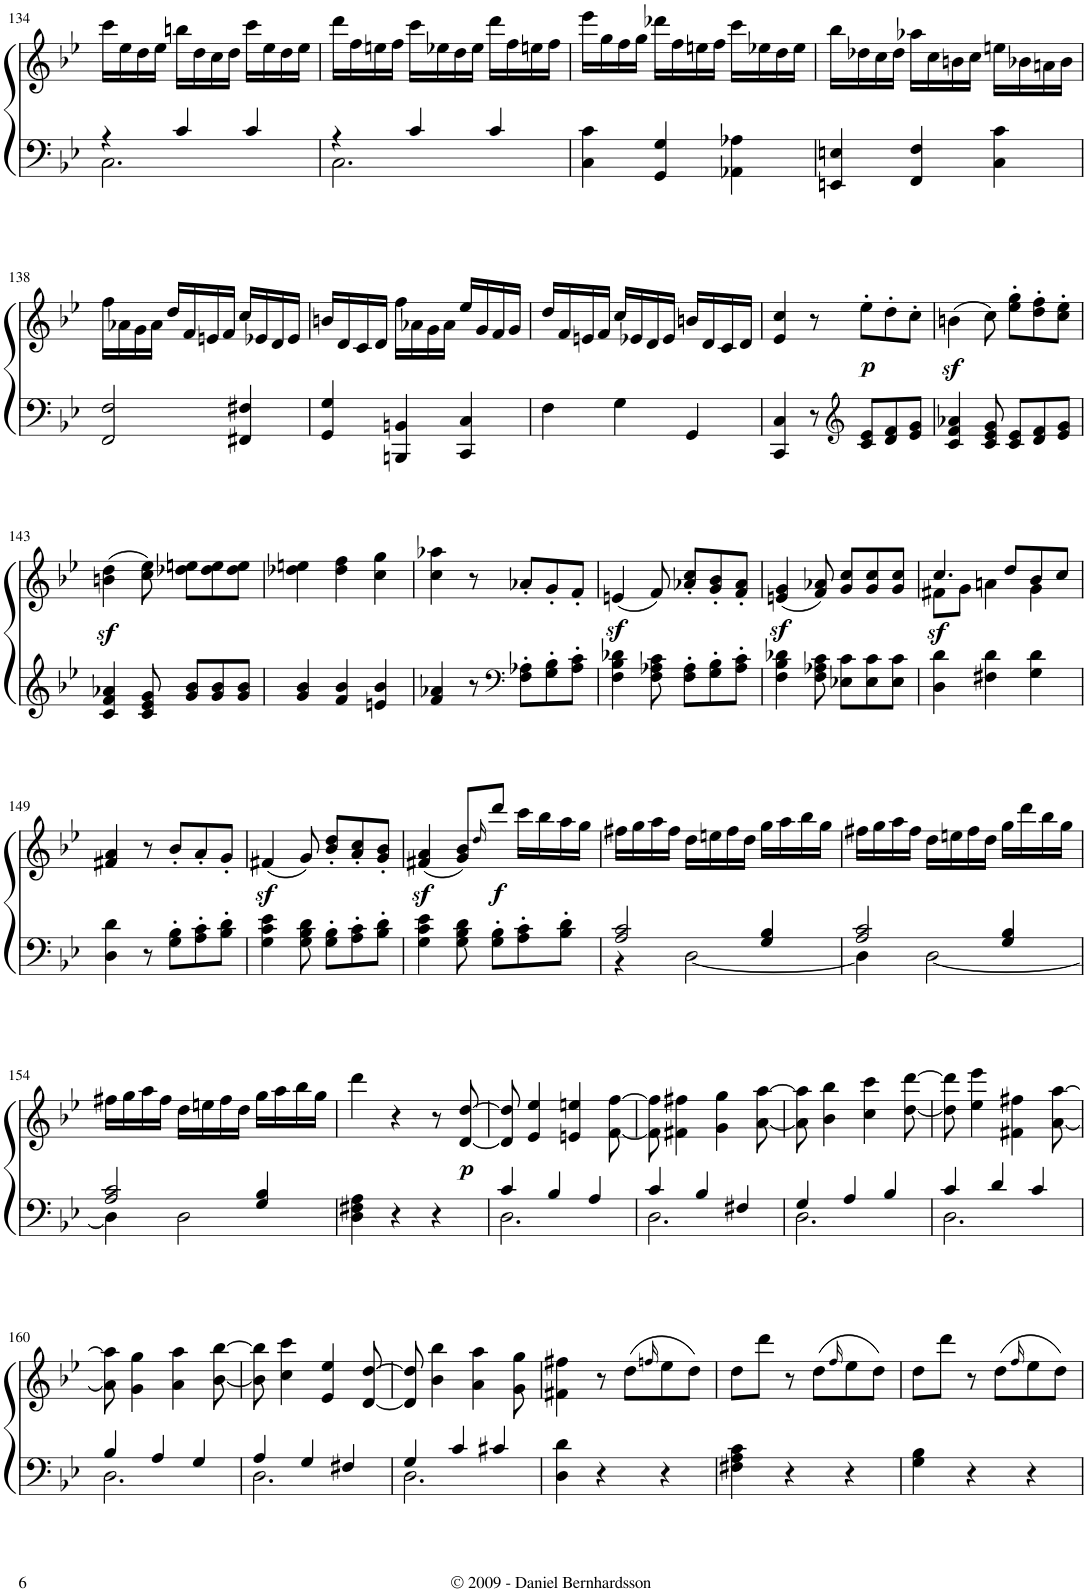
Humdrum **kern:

**kern	**kern	**dynam
*part1	*part1	*part1
*staff2	*staff1	*staff1/2
*I"Piano	*	*
*I'Pno.	*	*
!!LO:PB:g=z
*clefF4	*clefG2	*
*k[b-e-]	*k[b-e-]	*
*B-:	*B-:	*
*M3/4	*M3/4	*
=134	=134	=134
*^	*	*
4r	2.C\	16ccc\LL	.
.	.	16ee-\	.
.	.	16dd\	.
.	.	16ee-\JJ	.
4c/	.	16bbn\LL	.
.	.	16dd\	.
.	.	16cc\	.
.	.	16dd\JJ	.
4c/	.	16ccc\LL	.
.	.	16ee-\	.
.	.	16dd\	.
.	.	16ee-\JJ	.
=135	=135	=135	=135
4r	2.C\	16ddd\LL	.
.	.	16ff\	.
.	.	16een\	.
.	.	16ff\JJ	.
4c/	.	16ccc\LL	.
.	.	16ee-X\	.
.	.	16dd\	.
.	.	16ee-\JJ	.
4c/	.	16ddd\LL	.
.	.	16ff\	.
.	.	16een\	.
.	.	16ff\JJ	.
*v	*v	*	*
=136	=136	=136
4C\ 4c\	16eee-\LL	.
.	16gg\	.
.	16ff\	.
.	16gg\JJ	.
4GG/ 4G/	16ddd-X\LL	.
.	16ff\	.
.	16een\	.
.	16ff\JJ	.
4AA-X\ 4A-X\	16ccc\LL	.
.	16ee-X\	.
.	16dd\	.
.	16ee-\JJ	.
=137	=137	=137
4EEn/ 4En/	16bb-\LL	.
.	16dd-X\	.
.	16cc\	.
.	16dd-\JJ	.
4FF/ 4F/	16aa-X\LL	.
.	16cc\	.
.	16bn\	.
.	16cc\JJ	.
4C\ 4c\	16een\LL	.
.	16b-X\	.
.	16an\	.
.	16b-\JJ	.
!!LO:LB:g=z
=138	=138	=138
2FF/ 2F/	16ff\LL	.
.	16a-X\	.
.	16g\	.
.	16a-\JJ	.
.	16dd/LL	.
.	16f/	.
.	16en/	.
.	16f/JJ	.
4FF#X/ 4F#X/	16cc/LL	.
.	16e-X/	.
.	16d/	.
.	16e-/JJ	.
=139	=139	=139
4GG/ 4G/	16bn/LL	.
.	16d/	.
.	16c/	.
.	16d/JJ	.
4BBBn/ 4BBn/	16ff\LL	.
.	16a-X\	.
.	16g\	.
.	16a-\JJ	.
4CC/ 4C/	16ee-/LL	.
.	16g/	.
.	16f/	.
.	16g/JJ	.
=140	=140	=140
4F\	16dd/LL	.
.	16f/	.
.	16en/	.
.	16f/JJ	.
4G\	16cc/LL	.
.	16e-X/	.
.	16d/	.
.	16e-/JJ	.
4GG/	16bn/LL	.
.	16d/	.
.	16c/	.
.	16d/JJ	.
=141	=141	=141
4CC/ 4C/	4e-/ 4cc/	.
8r	8r	.
*clefG2	*	*
!	!	!LO:DY:b
8c/ 8e-/L	8ee-'\L	p
8d/ 8f/	8dd'\	.
8e-/ 8g/J	8cc'\J	.
=142	=142	=142
4c/ 4f/ 4a-X/	(4bnz<\	.
8c/ 8e-/ 8g/	8cc\)	.
8c/ 8e-/L	8ee-\' 8gg\'L	.
8d/ 8f/	8dd\' 8ff\'	.
8e-/ 8g/J	8cc\' 8ee-\'J	.
!!LO:LB:g=z
=143	=143	=143
4c/ 4f/ 4a-X/	(4bn\z< 4dd\z<	.
8c/ 8e-/ 8g/	8cc\ 8ee-\)	.
8g/ 8b-/L	8dd-X\ 8een\L	.
8g/ 8b-/	8dd-\ 8ee\	.
8g/ 8b-/J	8dd-\ 8ee\J	.
=144	=144	=144
4g/ 4b-/	4dd-X\ 4een\	.
4f/ 4b-/	4dd-\ 4ff\	.
4en/ 4b-/	4cc\ 4gg\	.
=145	=145	=145
4f/ 4a-X/	4cc\ 4aa-X\	.
8r	8r	.
*clefF4	*	*
8F\' 8A-X\'L	8a-X'/L	.
8G\' 8B-\'	8g'/	.
8A-\' 8c\'J	8f'/J	.
=146	=146	=146
4F\ 4B-\ 4d-X\	(4enz</	.
8F\ 8A-X\ 8c\	8f/)	.
8F\' 8A-\'L	8a-X/' 8cc/'L	.
8G\' 8B-\'	8g/' 8b-/'	.
8A-\' 8c\'J	8f/' 8a-/'J	.
=147	=147	=147
4F\ 4B-\ 4d-X\	(4en/z< 4g/z<	.
8F\ 8A-X\ 8c\	8f/ 8a-X/)	.
8E-X\ 8c\L	8g/ 8cc/L	.
8E-\ 8c\	8g/ 8cc/	.
8E-\ 8c\J	8g/ 8cc/J	.
=148	=148	=148
*	*^	*
!	!	!	!LO:DY:b
4D\ 4d\	4.cc/	8f#X\L	sf
.	.	8g\J	.
4F#X\ 4d\	.	4an\	.
.	8dd/L	.	.
4G\ 4d\	8b-/	4g\	.
.	8cc/J	.	.
*	*v	*v	*
!!LO:LB:g=z
=149	=149	=149
4D\ 4d\	4f#X/ 4a/	.
8r	8r	.
8G\' 8B-\'L	8b-'/L	.
8A\' 8c\'	8a'/	.
8B-\' 8d\'J	8g'/J	.
=150	=150	=150
4G\ 4c\ 4e-\	(4f#Xz</	.
8G\ 8B-\ 8d\	8g/)	.
8G\' 8B-\'L	8b-/' 8dd/'L	.
8A\' 8c\'	8a/' 8cc/'	.
8B-\' 8d\'J	8g/' 8b-/'J	.
=151	=151	=151
4G\ 4c\ 4e-\	(4f#X/z< 4a/z<	.
8G\ 8B-\ 8d\	8g/ 8b-/L)	.
.	16qdd/	.
!	!	!LO:DY:b
8G\' 8B-\'L	8ddd/J	f
8A\' 8c\'	16ccc\LL	.
.	16bb-\	.
8B-\' 8d\'J	16aa\	.
.	16gg\JJ	.
=152	=152	=152
*^	*	*
2A/ 2c/	4r	16ff#X\LL	.
.	.	16gg\	.
.	.	16aa\	.
.	.	16ff#\JJ	.
.	[2D\	16dd\LL	.
.	.	16een\	.
.	.	16ff#\	.
.	.	16dd\JJ	.
4G/ 4B-/	.	16gg\LL	.
.	.	16aa\	.
.	.	16bb-\	.
.	.	16gg\JJ	.
=153	=153	=153	=153
2A/ 2c/	4D\]	16ff#X\LL	.
.	.	16gg\	.
.	.	16aa\	.
.	.	16ff#\JJ	.
.	[2D\	16dd\LL	.
.	.	16een\	.
.	.	16ff#\	.
.	.	16dd\JJ	.
4G/ 4B-/	.	16gg\LL	.
.	.	16ddd\	.
.	.	16bb-\	.
.	.	16gg\JJ	.
!!LO:LB:g=z
=154	=154	=154	=154
2A/ 2c/	4D\]	16ff#X\LL	.
.	.	16gg\	.
.	.	16aa\	.
.	.	16ff#\JJ	.
.	2D\	16dd\LL	.
.	.	16een\	.
.	.	16ff#\	.
.	.	16dd\JJ	.
4G/ 4B-/	.	16gg\LL	.
.	.	16aa\	.
.	.	16bb-\	.
.	.	16gg\JJ	.
*v	*v	*	*
=155	=155	=155
4D\ 4F#X\ 4A\	4ddd\	.
4r	4r	.
4r	8r	.
!	!	!LO:DY:b
.	[8d/ [8dd/	p
=156	=156	=156
*^	*	*
4c/	2.D\	8d/] 8dd/]	.
.	.	4e-/ 4ee-/	.
4B-/	.	.	.
.	.	4en/ 4een/	.
4A/	.	.	.
.	.	[8f\ [8ff\	.
=157	=157	=157	=157
4c/	2.D\	8f\] 8ff\]	.
.	.	4f#X\ 4ff#X\	.
4B-/	.	.	.
.	.	4g\ 4gg\	.
4F#X/	.	.	.
.	.	[8a\ [8aa\	.
=158	=158	=158	=158
4G/	2.D\	8a\] 8aa\]	.
.	.	4b-\ 4bb-\	.
4A/	.	.	.
.	.	4cc\ 4ccc\	.
4B-/	.	.	.
.	.	[8dd\ [8ddd\	.
=159	=159	=159	=159
4c/	2.D\	8dd\] 8ddd\]	.
.	.	4ee-\ 4eee-\	.
4d/	.	.	.
.	.	4f#X\ 4ff#X\	.
4c/	.	.	.
.	.	[8a\ [8aa\	.
!!LO:LB:g=z
=160	=160	=160	=160
4B-/	2.D\	8a\] 8aa\]	.
.	.	4g\ 4gg\	.
4A/	.	.	.
.	.	4a\ 4aa\	.
4G/	.	.	.
.	.	[8b-\ [8bb-\	.
=161	=161	=161	=161
4A/	2.D\	8b-\] 8bb-\]	.
.	.	4cc\ 4ccc\	.
4G/	.	.	.
.	.	4e-/ 4ee-/	.
4F#X/	.	.	.
.	.	[8d/ [8dd/	.
=162	=162	=162	=162
4G/	2.D\	8d/] 8dd/]	.
.	.	4b-\ 4bb-\	.
4c/	.	.	.
.	.	4a\ 4aa\	.
4c#X/	.	.	.
.	.	8g\ 8gg\	.
*v	*v	*	*
=163	=163	=163
4D\ 4d\	4f#X\ 4ff#X\	.
4r	8r	.
.	(8dd\L	.
.	16qffn/	.
4r	8ee-\	.
.	8dd\J)	.
=164	=164	=164
4F#X\ 4A\ 4c\	8dd\L	.
.	8ddd\J	.
4r	8r	.
.	(8dd\L	.
.	16qff/	.
4r	8ee-\	.
.	8dd\J)	.
=165	=165	=165
4G\ 4B-\	8dd\L	.
.	8ddd\J	.
4r	8r	.
.	(8dd\L	.
.	16qff/	.
4r	8ee-\	.
.	8dd\J)	.
=	=	=
*-	*-	*-
